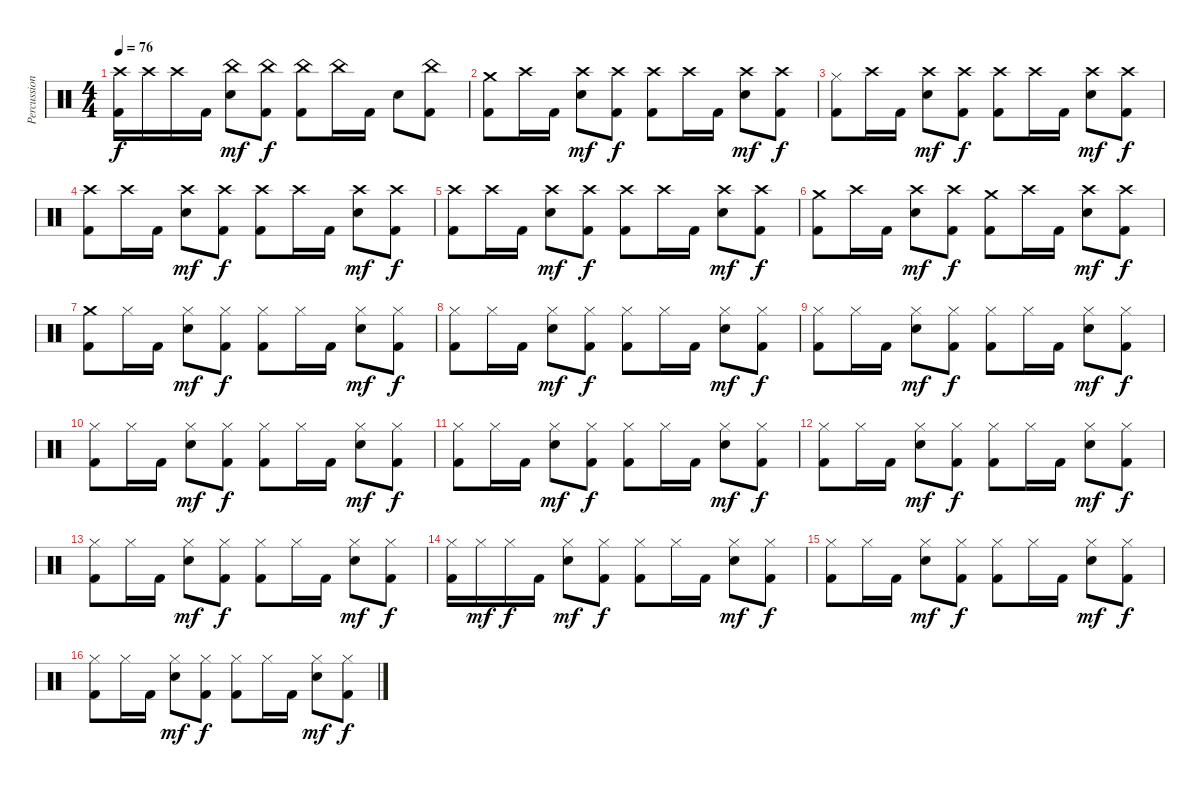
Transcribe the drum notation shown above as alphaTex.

\track ("Percussion" "Percussion") {mute instrument percussion}
\staff {score}
\articulation defaults
\ts (4 4)
\tempo 76
\clef neutral
\ks c
("Crash high (hit)" "Kick (hit) 2").16{dy f} "Crash high (hit)".16 "Crash high (hit)".16 "Kick (hit) 2".16 ("China (hit)" "Electric Snare (hit)").8{dy mf} ("China (hit)" "Kick (hit) 2").8{dy f} ("China (hit)" "Kick (hit) 2").8 "China (hit)".16 "Kick (hit) 2".16 "Electric Snare (hit)".8 ("China (hit)" "Kick (hit) 2").8 |
("Crash medium (hit)" "Kick (hit) 2").8 "Crash high (hit)".16 "Kick (hit) 2".16 ("Crash high (hit)" "Electric Snare (hit)").8{dy mf} ("Crash high (hit)" "Kick (hit) 2").8{dy f} ("Crash high (hit)" "Kick (hit) 2").8 "Crash high (hit)".16 "Kick (hit) 2".16 ("Crash high (hit)" "Electric Snare (hit)").8{dy mf} ("Crash high (hit)" "Kick (hit) 2").8{dy f} |
("Hi-Hat (closed)" "Kick (hit) 2").8 "Crash high (hit)".16 "Kick (hit) 2".16 ("Crash high (hit)" "Electric Snare (hit)").8{dy mf} ("Crash high (hit)" "Kick (hit) 2").8{dy f} ("Crash high (hit)" "Kick (hit) 2").8 "Crash high (hit)".16 "Kick (hit) 2".16 ("Crash high (hit)" "Electric Snare (hit)").8{dy mf} ("Crash high (hit)" "Kick (hit) 2").8{dy f} |
("Crash high (hit)" "Kick (hit) 2").8 "Crash high (hit)".16 "Kick (hit) 2".16 ("Crash high (hit)" "Electric Snare (hit)").8{dy mf} ("Crash high (hit)" "Kick (hit) 2").8{dy f} ("Crash high (hit)" "Kick (hit) 2").8 "Crash high (hit)".16 "Kick (hit) 2".16 ("Crash high (hit)" "Electric Snare (hit)").8{dy mf} ("Crash high (hit)" "Kick (hit) 2").8{dy f} |
("Crash high (hit)" "Kick (hit) 2").8 "Crash high (hit)".16 "Kick (hit) 2".16 ("Crash high (hit)" "Electric Snare (hit)").8{dy mf} ("Crash high (hit)" "Kick (hit) 2").8{dy f} ("Crash high (hit)" "Kick (hit) 2").8 "Crash high (hit)".16 "Kick (hit) 2".16 ("Crash high (hit)" "Electric Snare (hit)").8{dy mf} ("Crash high (hit)" "Kick (hit) 2").8{dy f} |
("Crash medium (hit)" "Kick (hit) 2").8 "Crash high (hit)".16 "Kick (hit) 2".16 ("Crash high (hit)" "Electric Snare (hit)").8{dy mf} ("Crash high (hit)" "Kick (hit) 2").8{dy f} ("Crash medium (hit)" "Kick (hit) 2").8 "Crash high (hit)".16 "Kick (hit) 2".16 ("Crash high (hit)" "Electric Snare (hit)").8{dy mf} ("Crash high (hit)" "Kick (hit) 2").8{dy f} |
("Crash medium (hit)" "Kick (hit) 2").8 "Hi-Hat (closed)".16 "Kick (hit) 2".16 ("Hi-Hat (closed)" "Electric Snare (hit)").8{dy mf} ("Hi-Hat (closed)" "Kick (hit) 2").8{dy f} ("Hi-Hat (closed)" "Kick (hit) 2").8 "Hi-Hat (closed)".16 "Kick (hit) 2".16 ("Hi-Hat (closed)" "Electric Snare (hit)").8{dy mf} ("Hi-Hat (closed)" "Kick (hit) 2").8{dy f} |
("Hi-Hat (closed)" "Kick (hit) 2").8 "Hi-Hat (closed)".16 "Kick (hit) 2".16 ("Hi-Hat (closed)" "Electric Snare (hit)").8{dy mf} ("Hi-Hat (closed)" "Kick (hit) 2").8{dy f} ("Hi-Hat (closed)" "Kick (hit) 2").8 "Hi-Hat (closed)".16 "Kick (hit) 2".16 ("Hi-Hat (closed)" "Electric Snare (hit)").8{dy mf} ("Hi-Hat (closed)" "Kick (hit) 2").8{dy f} |
("Hi-Hat (closed)" "Kick (hit) 2").8 "Hi-Hat (closed)".16 "Kick (hit) 2".16 ("Hi-Hat (closed)" "Electric Snare (hit)").8{dy mf} ("Hi-Hat (closed)" "Kick (hit) 2").8{dy f} ("Hi-Hat (closed)" "Kick (hit) 2").8 "Hi-Hat (closed)".16 "Kick (hit) 2".16 ("Hi-Hat (closed)" "Electric Snare (hit)").8{dy mf} ("Hi-Hat (closed)" "Kick (hit) 2").8{dy f} |
("Hi-Hat (closed)" "Kick (hit) 2").8 "Hi-Hat (closed)".16 "Kick (hit) 2".16 ("Hi-Hat (closed)" "Electric Snare (hit)").8{dy mf} ("Hi-Hat (closed)" "Kick (hit) 2").8{dy f} ("Hi-Hat (closed)" "Kick (hit) 2").8 "Hi-Hat (closed)".16 "Kick (hit) 2".16 ("Hi-Hat (closed)" "Electric Snare (hit)").8{dy mf} ("Hi-Hat (closed)" "Kick (hit) 2").8{dy f} |
("Hi-Hat (closed)" "Kick (hit) 2").8 "Hi-Hat (closed)".16 "Kick (hit) 2".16 ("Hi-Hat (closed)" "Electric Snare (hit)").8{dy mf} ("Hi-Hat (closed)" "Kick (hit) 2").8{dy f} ("Hi-Hat (closed)" "Kick (hit) 2").8 "Hi-Hat (closed)".16 "Kick (hit) 2".16 ("Hi-Hat (closed)" "Electric Snare (hit)").8{dy mf} ("Hi-Hat (closed)" "Kick (hit) 2").8{dy f} |
("Hi-Hat (closed)" "Kick (hit) 2").8 "Hi-Hat (closed)".16 "Kick (hit) 2".16 ("Hi-Hat (closed)" "Electric Snare (hit)").8{dy mf} ("Hi-Hat (closed)" "Kick (hit) 2").8{dy f} ("Hi-Hat (closed)" "Kick (hit) 2").8 "Hi-Hat (closed)".16 "Kick (hit) 2".16 ("Hi-Hat (closed)" "Electric Snare (hit)").8{dy mf} ("Hi-Hat (closed)" "Kick (hit) 2").8{dy f} |
("Hi-Hat (closed)" "Kick (hit) 2").8 "Hi-Hat (closed)".16 "Kick (hit) 2".16 ("Hi-Hat (closed)" "Electric Snare (hit)").8{dy mf} ("Hi-Hat (closed)" "Kick (hit) 2").8{dy f} ("Hi-Hat (closed)" "Kick (hit) 2").8 "Hi-Hat (closed)".16 "Kick (hit) 2".16 ("Hi-Hat (closed)" "Electric Snare (hit)").8{dy mf} ("Hi-Hat (closed)" "Kick (hit) 2").8{dy f} |
("Hi-Hat (closed)" "Kick (hit) 2").16 "Hi-Hat (closed)".16{dy mf} "Hi-Hat (closed)".16{dy f} "Kick (hit) 2".16 ("Hi-Hat (closed)" "Electric Snare (hit)").8{dy mf} ("Hi-Hat (closed)" "Kick (hit) 2").8{dy f} ("Hi-Hat (closed)" "Kick (hit) 2").8 "Hi-Hat (closed)".16 "Kick (hit) 2".16 ("Hi-Hat (closed)" "Electric Snare (hit)").8{dy mf} ("Hi-Hat (closed)" "Kick (hit) 2").8{dy f} |
("Hi-Hat (closed)" "Kick (hit) 2").8 "Hi-Hat (closed)".16 "Kick (hit) 2".16 ("Hi-Hat (closed)" "Electric Snare (hit)").8{dy mf} ("Hi-Hat (closed)" "Kick (hit) 2").8{dy f} ("Hi-Hat (closed)" "Kick (hit) 2").8 "Hi-Hat (closed)".16 "Kick (hit) 2".16 ("Hi-Hat (closed)" "Electric Snare (hit)").8{dy mf} ("Hi-Hat (closed)" "Kick (hit) 2").8{dy f} |
("Hi-Hat (closed)" "Kick (hit) 2").8 "Hi-Hat (closed)".16 "Kick (hit) 2".16 ("Hi-Hat (closed)" "Electric Snare (hit)").8{dy mf} ("Hi-Hat (closed)" "Kick (hit) 2").8{dy f} ("Hi-Hat (closed)" "Kick (hit) 2").8 "Hi-Hat (closed)".16 "Kick (hit) 2".16 ("Hi-Hat (closed)" "Electric Snare (hit)").8{dy mf} ("Hi-Hat (closed)" "Kick (hit) 2").8{dy f}
